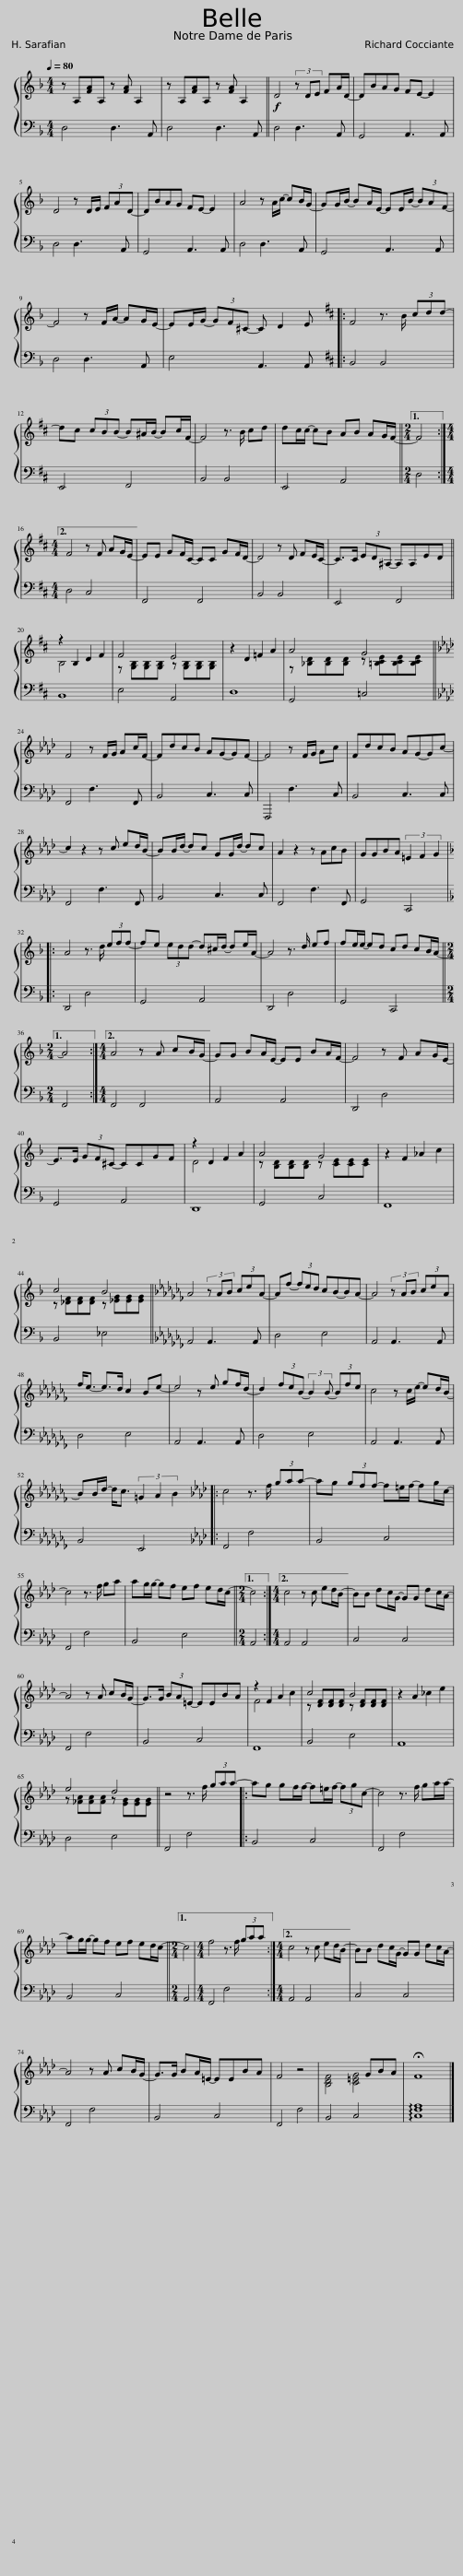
X:1
%%score { ( 1 3 ) | 2 }
L:1/8
Q:1/4=80
M:4/4
I:linebreak $
K:F
V:1 treble
V:3 treble
V:2 bass
V:1
 z A,[FA]A, z [FA] A,2 | z A,[FA]A, z [FA] A,2 ||!f! D4 (3z DE FA/D/- | DBAG FE- E2 |$ D4 z D/E/ (3FAD- | %5
 DBAG FE- E2 | A4 z A/c/- cB/G/- | GG/B/- BA/E/- EE/B/- (3BAF- |$ F4 z F/A/- AG/E/- | EE/G/- (3GF^C- C D2 E |: %10
[K:D] F4 z3/2 B/ (3cdd- |$ dc (3cBB- B^A/B/- Bc/F/- | F4 z3/2 B/ cd | dc/c/- cB AB AG/F/- ||1[M:2/4] F4 :|2$ %15
[M:4/4] F4 z F AG/E/- || EE GF/C/- CC GF/D/- | D4 z D FE/C/- | C>C (3ED^A,- A,A,ED ||$ z2 B,2 D2 F2 | %20
 z [G,B,][G,B,][G,B,] z [G,B,][G,B,][G,B,] | z2 D2 =F2 A2 | z [_B,D][B,D][B,D] z [=B,CE][B,CE][B,CE] ||$[K:Ab] F4 z F/G/ Ac/F/- | FdcB AG-GF- | %25
 F4 z F/G/ Ac | FdcB AG-Gc- |$ c2 z2 z c ed/B/- | BB/d/- dc GG/d/- dc | A2 z2 z AcB | %30
 GGBA (3=E2 F2 G2 |:$[K:F] A4 z3/2 d/ (3eff- | fe (3edd- d^c/d/- de/A/- | A4 z3/2 d/ ef | fe/e/- ed cd cB/A/- ||1$ %35
[M:2/4] A4 :|2[M:4/4] A4 z A cB/G/- || GG BA/E/- EE BA/F/- | F4 z F AG/E/- |$ E>E (3GF^C- CCGF | %40
 z2 D2 F2 A2 | z [B,D][B,D][B,D] z [CE][CE][CE] | z2 F2 _A2 c2 |$ z [_DF][DF][DF] z [_EG][EG][EG] ||[K:Cb] A4 (3z AB (3ceA- | %45
 Af- (3fed cB-BA- | A4 (3z AB (3ceA |$ f<e- e>d c2 Be- | e4 z e gf/d/- | d2 (3feB- (3:2:2B2 B- (3Bfe | %50
 c4 z c/e/- ed/B/- |$ BB/d/- d<c (3=G2 A2 B2 |:[K:Ab] c4 z3/2 f/ (3gaa- | ag (3gff- f=e/f/- fg/c/- |$ c4 z3/2 f/ ga | %55
 ag/g/- gf ef ed/c/- ||1[M:2/4] c4 :|2[M:4/4] c4 z c ed/B/- || BB dc/G/- GG dc/A/- |$ A4 z A cB/G/- | %60
 G>G (3BA=E- EEBA | z2 F2 A2 c2 | z [DF][DF][DF] z [DF][DF][DF] | z2 A2 _c2 e2 |$ z [_FA][FA][FA] z [EG][EG][EG] || %65
 z4 z3/2 f/ (3gaa- |: ag gf/f/- f=e/f/- (3fgc- | c4 z3/2 f/ ga/a/- |$ ag/g/- gf ef ed/c/- ||1[M:2/4] c4 | %70
[M:4/4] f4 z3/2 f/ (3gaa :|2[M:4/4] c4 z c ed/B/- || BB dc/G/- GG dc/A/- |$ A4 z A cB/G/- | G>G BA/=E/- EEBA | %75
 F4 z4 | x4 x GBA | !fermata!F8 |] %78
V:2
 D,4 D,3 A,, | D,4 D,3 A,, || D,4 D,3 A,, | G,,4 A,,3 A,, |$ D,4 D,3 A,, | %5
 G,,4 A,,3 A,, | D,4 D,3 A,, | G,,4 A,,3 A,, |$ D,4 D,3 A,, | E,4 A,,3 A,, |: %10
[K:D] B,,4 B,,4 |$ E,,4 F,,4 | B,,4 B,,4 | E,,4 A,,4 ||1[M:2/4] D,4 :|2$ %15
[M:4/4] D,4 C,4 || F,,4 F,,4 | B,,4 B,,4 | E,,4 F,,4 ||$ B,,8 | %20
 E,4 A,,4 | D,8 | G,,4 =C,4 ||$[K:Ab] F,,4 F,3 F,, | B,,4 C,3 C, | %25
 F,,,4 F,3 C, | B,,4 C,3 C, |$ F,,4 F,3 F,, | B,,4 C,3 C, | F,,4 F,3 F,, | %30
 G,,4 C,,4 |:$[K:F] D,,4 D,4 | G,,4 A,,4 | D,,4 D,4 | G,,4 C,,4 ||1$ %35
[M:2/4] F,,4 :|2[M:4/4] F,,4 F,,4 || A,,4 A,,4 | D,,4 D,4 |$ G,,4 A,,4 | %40
 D,,8 | G,,4 C,4 | F,,8 |$ B,,4 _E,4 ||[K:Cb] A,,4 A,,3 A,, | %45
 D,4 E,4 | A,,4 A,,3 A,, |$ D,4 E,4 | A,,4 A,,3 A,, | D,4 E,4 | %50
 A,,4 A,,3 A,, |$ B,,4 E,,4 |:[K:Ab] F,,4 F,4 | B,,4 C,4 |$ F,,4 F,4 | %55
 B,,4 E,4 ||1[M:2/4] A,,4 :|2[M:4/4] A,,4 A,,4 || C,4 C,4 |$ F,,4 F,4 | %60
 B,,4 C,4 | F,,8 | B,,4 E,4 | A,,8 |$ D,4 E,4 || %65
 F,,4 F,4 |: B,,4 C,4 | F,,4 F,4 |$ B,,4 C,4 ||1[M:2/4] A,,4 | %70
[M:4/4] F,,4 F,4 :|2[M:4/4] A,,4 A,,4 || C,4 C,4 |$ F,,4 F,4 | B,,4 C,4 | %75
 F,,4 F,4 | B,,4 C,4 | !arpeggio![C,F,A,]8 |] %78
V:3
 x8 | x8 || x8 | x8 |$ x8 | %5
 x8 | x8 | x8 |$ x8 | x8 |: %10
[K:D] x8 |$ x8 | x8 | x8 ||1[M:2/4] x4 :|2$ %15
[M:4/4] x8 || x8 | x8 | x8 ||$ B,4 x4 | %20
 F4 E4 | x8 | A4 G4 ||$[K:Ab] x8 | x8 | %25
 x8 | x8 |$ x8 | x8 | x8 | %30
 x8 |:$[K:F] x8 | x8 | x8 | x8 ||1$ %35
[M:2/4] x4 :|2[M:4/4] x8 || x8 | x8 |$ x8 | %40
 D4 x4 | A4 G4 | x8 |$ c4 B4 ||[K:Cb] x8 | %45
 x8 | x8 |$ x8 | x8 | x8 | %50
 x8 |$ x8 |:[K:Ab] x8 | x8 |$ x8 | %55
 x8 ||1[M:2/4] x4 :|2[M:4/4] x8 || x8 |$ x8 | %60
 x8 | F4 x4 | c4 B4 | x8 |$ e4 d4 || %65
 x8 |: x8 | x8 |$ x8 ||1[M:2/4] x4 | %70
[M:4/4] x8 :|2[M:4/4] x8 || x8 |$ x8 | x8 | %75
 x8 | [B,DF]4 [C=EG]4 | x8 |] %78
